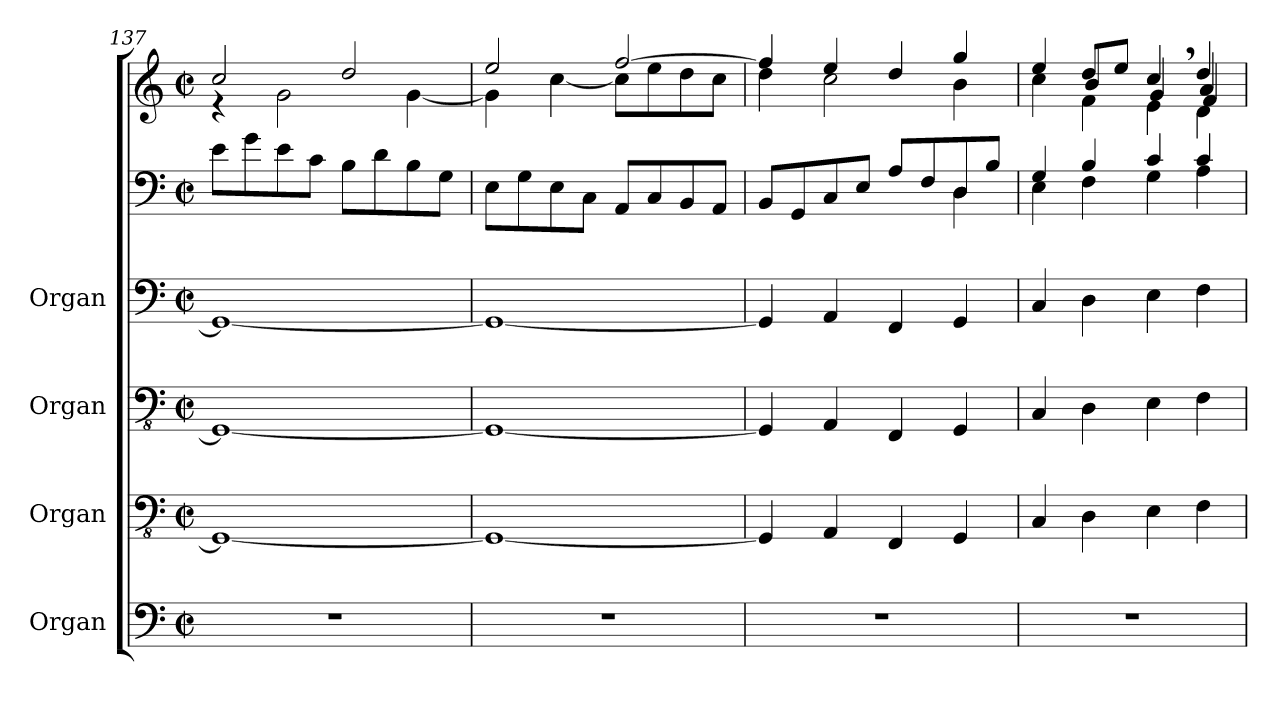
**kern	**kern	**kern	**kern	**kern	**kern
*part4	*part3	*part2	*part1	*part1	*part1
*staff6	*staff5	*staff4	*staff3	*staff2	*staff1
*I"Organ	*I"Organ	*I"Organ	*I"Organ	*	*
!!LO:LB:g=z
*clefF4	*clefFv4	*clefFv4	*clefF4	*clefF4	*clefG2
*k[]	*k[]	*k[]	*k[]	*k[]	*k[]
*M2/2	*M2/2	*M2/2	*M2/2	*M2/2	*M2/2
*met(c|)	*met(c|)	*met(c|)	*met(c|)	*met(c|)	*met(c|)
=137	=137	=137	=137	=137	=137
*	*	*	*	*	*^
1r	1GGG_	1GGG_	1GG_	8e\L	2cc/	4r
.	.	.	.	8g\	.	.
.	.	.	.	8e\	.	2g\
.	.	.	.	8c\J	.	.
.	.	.	.	8B\L	2dd/	.
.	.	.	.	8d\	.	.
.	.	.	.	8B\	.	[4g\
.	.	.	.	8G\J	.	.
=138	=138	=138	=138	=138	=138	=138
1r	1GGG_	1GGG_	1GG_	8E\L	2ee/	4g\]
.	.	.	.	8G\	.	.
.	.	.	.	8E\	.	[4cc\
.	.	.	.	8C\J	.	.
.	.	.	.	8AA/L	[2ff/	8cc\L]
.	.	.	.	8C/	.	8ee\
.	.	.	.	8BB/	.	8dd\
.	.	.	.	8AA/J	.	8cc\J
=139	=139	=139	=139	=139	=139	=139
*	*	*	*	*^	*	*
1r	4GGG/]	4GGG/]	4GG/]	8BB/L	2.ryy	4ff/]	4dd\
.	.	.	.	8GG/	.	.	.
.	4AAA/	4AAA/	4AA/	8C/	.	4ee/	2cc\
.	.	.	.	8E/J	.	.	.
.	4FFF/	4FFF/	4FF/	8A/L	.	4dd/	.
.	.	.	.	8F/	.	.	.
.	4GGG/	4GGG/	4GG/	8D/	4D\	4gg/	4b\
.	.	.	.	8B/J	.	.	.
=140	=140	=140	=140	=140	=140	=140	=140
*	*	*	*	*	*	*^	*^
1r	4CC/	4CC/	4C/	4G/	4E\	4ee/	4cc\	4ryy	2.ryy
.	4DD\	4DD\	4D\	4B/	4F\	8dd/L	4b/	4f\	.
.	.	.	.	.	.	8ee/J	.	.	.
.	4EE\	4EE\	4E\	4c/	4G\	4cc,/	4g/	4e\	.
*	*	*	*	*	*	*MM105	*	*	*
.	4FF\	4FF\	4F\	4c/	4A\	4dd/	4a/	4f/	4d\
*	*	*	*	*v	*v	*	*	*	*
*	*	*	*	*	*v	*v	*v	*v
=	=	=	=	=	=
*-	*-	*-	*-	*-	*-
